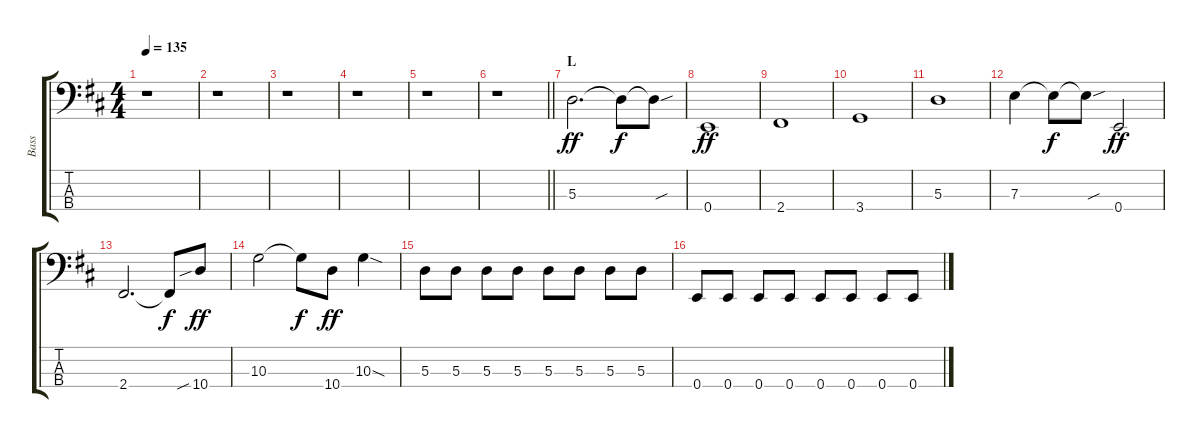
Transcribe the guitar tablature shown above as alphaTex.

\track ("Bass" "Bass") {instrument electricbasspick}
\staff {score tabs}
\tuning (G2 D2 A1 E1) {hide}
\ts (4 4)
\tempo 135
\clef f4
\ks d
r.1{dy f} |
r.1 |
r.1 |
r.1 |
r.1 |
\barLineRight lightlight
r.1 |
\section ("" "L")
5.3.2{d dy ff} 5.3{t}.8{dy f} 5.3{sou t}.8 |
0.4.1{dy ff} |
2.4.1 |
3.4.1 |
5.3.1 |
7.3.4 7.3{t}.8{dy f} 7.3{sou t}.8 0.4.2{dy ff} |
2.4.2{d} 2.4{t}.8{dy f} 10.4{sib}.8{dy ff} |
10.3.2 10.3{t}.8{dy f} 10.4.8{dy ff} 10.3{sod}.4 |
5.3.8 5.3.8 5.3.8 5.3.8 5.3.8 5.3.8 5.3.8 5.3.8 |
0.4.8 0.4.8 0.4.8 0.4.8 0.4.8 0.4.8 0.4.8 0.4.8
